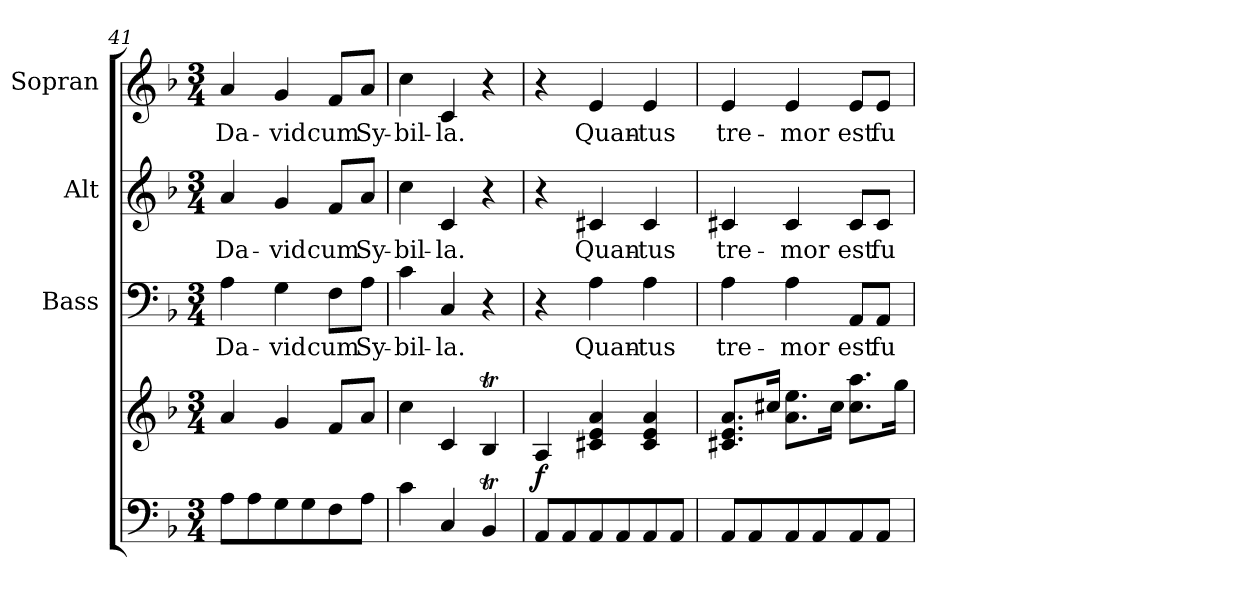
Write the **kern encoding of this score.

**kern	**kern	**dynam	**kern	**text	**kern	**text	**kern	**text
*part4	*part4	*part4	*part3	*part3	*part2	*part2	*part1	*part1
*staff5	*staff4	*staff4/5	*staff3	*staff3	*staff2	*staff2	*staff1	*staff1
*	*	*	*I"Bass	*	*I"Alt	*	*I"Sopran	*
*	*	*	*I'B.	*	*I'A.	*	*I'S.	*
!!LO:PB:g=z
*clefF4	*clefG2	*	*clefF4	*	*clefG2	*	*clefG2	*
*k[b-]	*k[b-]	*	*k[b-]	*	*k[b-]	*	*k[b-]	*
*F:	*F:	*	*F:	*	*F:	*	*F:	*
*M3/4	*M3/4	*	*M3/4	*	*M3/4	*	*M3/4	*
=41	=41	=41	=41	=41	=41	=41	=41	=41
!	!	!	!	!LO:LY:b	!	!LO:LY:b	!	!LO:LY:b
8A\L	4a/	.	4A\	Da-	4a/	Da-	4a/	Da-
8A\	.	.	.	.	.	.	.	.
!	!	!	!	!LO:LY:b	!	!LO:LY:b	!	!LO:LY:b
8G\	4g/	.	4G\	-vid	4g/	-vid	4g/	-vid
8G\	.	.	.	.	.	.	.	.
!	!	!	!	!LO:LY:b	!	!LO:LY:b	!	!LO:LY:b
8F\	8f/L	.	8F\L	cum	8f/L	cum	8f/L	cum
!	!	!	!	!LO:LY:b	!	!LO:LY:b	!	!LO:LY:b
8A\J	8a/J	.	8A\J	Sy-	8a/J	Sy-	8a/J	Sy-
=42	=42	=42	=42	=42	=42	=42	=42	=42
!	!	!	!	!LO:LY:b	!	!LO:LY:b	!	!LO:LY:b
4c\	4cc\	.	4c\	-bil-	4cc\	-bil-	4cc\	-bil-
!	!	!	!	!LO:LY:b	!	!LO:LY:b	!	!LO:LY:b
4C/	4c/	.	4C/	-la.	4c/	-la.	4c/	-la.
4BB-T/	4B-T/	.	4r	.	4r	.	4r	.
=43	=43	=43	=43	=43	=43	=43	=43	=43
!	!	!LO:DY:b	!	!	!	!	!	!
8AA/L	4A/	f	4r	.	4r	.	4r	.
8AA/	.	.	.	.	.	.	.	.
!	!	!	!	!LO:LY:b	!	!LO:LY:b	!	!LO:LY:b
8AA/	4c#X/ 4e/ 4a/	.	4A\	Quan-	4c#X/	Quan-	4e/	Quan-
8AA/	.	.	.	.	.	.	.	.
!	!	!	!	!LO:LY:b	!	!LO:LY:b	!	!LO:LY:b
8AA/	4c#/ 4e/ 4a/	.	4A\	-tus	4c#/	-tus	4e/	-tus
8AA/J	.	.	.	.	.	.	.	.
=44	=44	=44	=44	=44	=44	=44	=44	=44
!	!	!	!	!LO:LY:b	!	!LO:LY:b	!	!LO:LY:b
8AA/L	8.c#X/ 8.e/ 8.a/L	.	4A\	tre-	4c#X/	tre-	4e/	tre-
8AA/	.	.	.	.	.	.	.	.
.	16cc#X/Jk	.	.	.	.	.	.	.
!	!	!	!	!LO:LY:b	!	!LO:LY:b	!	!LO:LY:b
8AA/	8.a\ 8.ee\L	.	4A\	-mor	4c#/	-mor	4e/	-mor
8AA/	.	.	.	.	.	.	.	.
.	16cc#\Jk	.	.	.	.	.	.	.
!	!	!	!	!LO:LY:b	!	!LO:LY:b	!	!LO:LY:b
8AA/	8.cc#\ 8.aa\L	.	8AA/L	est	8c#/L	est	8e/L	est
!	!	!	!	!LO:LY:b	!	!LO:LY:b	!	!LO:LY:b
8AA/J	.	.	8AA/J	fu-	8c#/J	fu-	8e/J	fu-
.	16gg\Jk	.	.	.	.	.	.	.
=	=	=	=	=	=	=	=	=
*-	*-	*-	*-	*-	*-	*-	*-	*-
